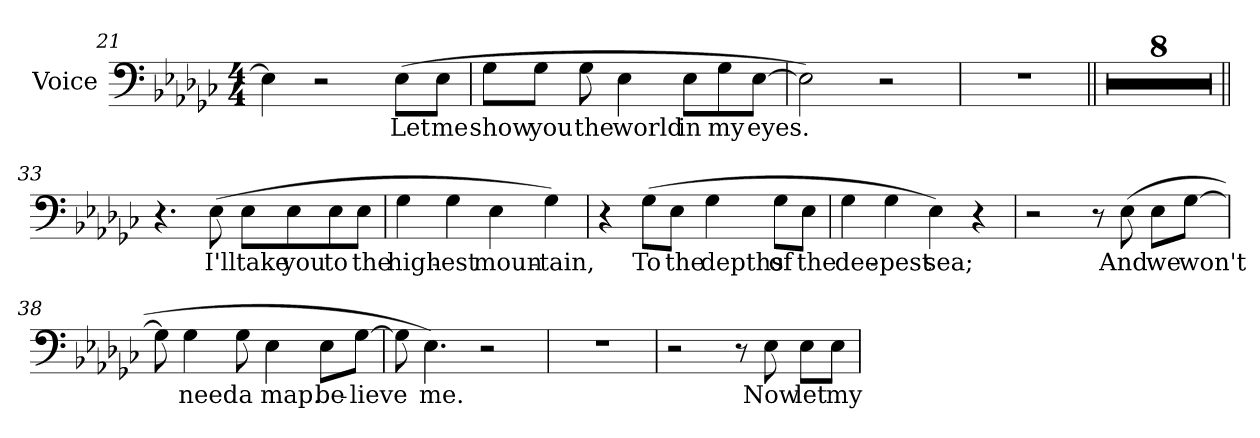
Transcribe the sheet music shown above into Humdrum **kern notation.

**kern	**text
*part1	*part1
*staff1	*staff1
*I"Voice	*
*I'Voice	*
*clefF4	*
*k[b-e-a-d-g-c-]	*
*e-:	*
*M4/4	*
=21	=21
4E-i\]	.
2r	.
!	!LO:LY:b:color=#000000
(8E-i\L	Let
!	!LO:LY:b:color=#000000
8E-i\J	me
=22	=22
!	!LO:LY:b:color=#000000
8G-i\L	show
!	!LO:LY:b:color=#000000
8G-i\J	you
!	!LO:LY:b:color=#000000
8G-i\	the
!	!LO:LY:b:color=#000000
4E-i\	world
!	!LO:LY:b:color=#000000
8E-i\L	in
!	!LO:LY:b:color=#000000
8G-i\	my
!	!LO:LY:b:color=#000000
[8E-i\J	eyes.
!!LO:LB:g=z
=23	=23
2E-i\])	.
2r	.
=24	=24
1r	.
=25||	=25||
1r	.
=26	=26
1r	.
=27	=27
1r	.
=28	=28
1r	.
=29	=29
1r	.
=30	=30
1r	.
=31	=31
1r	.
!!LO:LB:g=z
=32	=32
1r	.
=33||	=33||
4.r	.
!	!LO:LY:b:color=#000000
(8E-i\	I'll
!	!LO:LY:b:color=#000000
8E-i\L	take
!	!LO:LY:b:color=#000000
8E-i\	you
!	!LO:LY:b:color=#000000
8E-i\	to
!	!LO:LY:b:color=#000000
8E-i\J	the
=34	=34
!	!LO:LY:b:color=#000000
4G-i\	high-
!	!LO:LY:b:color=#000000
4G-i\	-est
!	!LO:LY:b:color=#000000
4E-i\	moun-
!	!LO:LY:b:color=#000000
4G-i\)	-tain,
=35	=35
4r	.
!	!LO:LY:b:color=#000000
(8G-i\L	To
!	!LO:LY:b:color=#000000
8E-i\J	the
!	!LO:LY:b:color=#000000
4G-i\	depths
!	!LO:LY:b:color=#000000
8G-i\L	of
!	!LO:LY:b:color=#000000
8E-i\J	the
=36	=36
!	!LO:LY:b:color=#000000
4G-i\	dee-
!	!LO:LY:b:color=#000000
4G-i\	-pest
!	!LO:LY:b:color=#000000
4E-i\)	sea;
4r	.
!!LO:LB:g=z
=37	=37
2r	.
8r	.
!	!LO:LY:b:color=#000000
(8E-i\	And
!	!LO:LY:b:color=#000000
8E-i\L	we
!	!LO:LY:b:color=#000000
[8G-i\J	won't
=38	=38
8G-i\]	.
!	!LO:LY:b:color=#000000
4G-i\	need
!	!LO:LY:b:color=#000000
8G-i\	a
!	!LO:LY:b:color=#000000
4E-i\	map.
!	!LO:LY:b:color=#000000
8E-i\L	be-
!	!LO:LY:b:color=#000000
[8G-i\J	-lieve
=39	=39
8G-i\]	.
!	!LO:LY:b:color=#000000
4.E-i\)	me.
2r	.
=40	=40
1r	.
=41	=41
2r	.
8r	.
!	!LO:LY:b:color=#000000
8E-i\	Now
!	!LO:LY:b:color=#000000
8E-i\L	let
!	!LO:LY:b:color=#000000
8E-i\J	my
=	=
*-	*-
